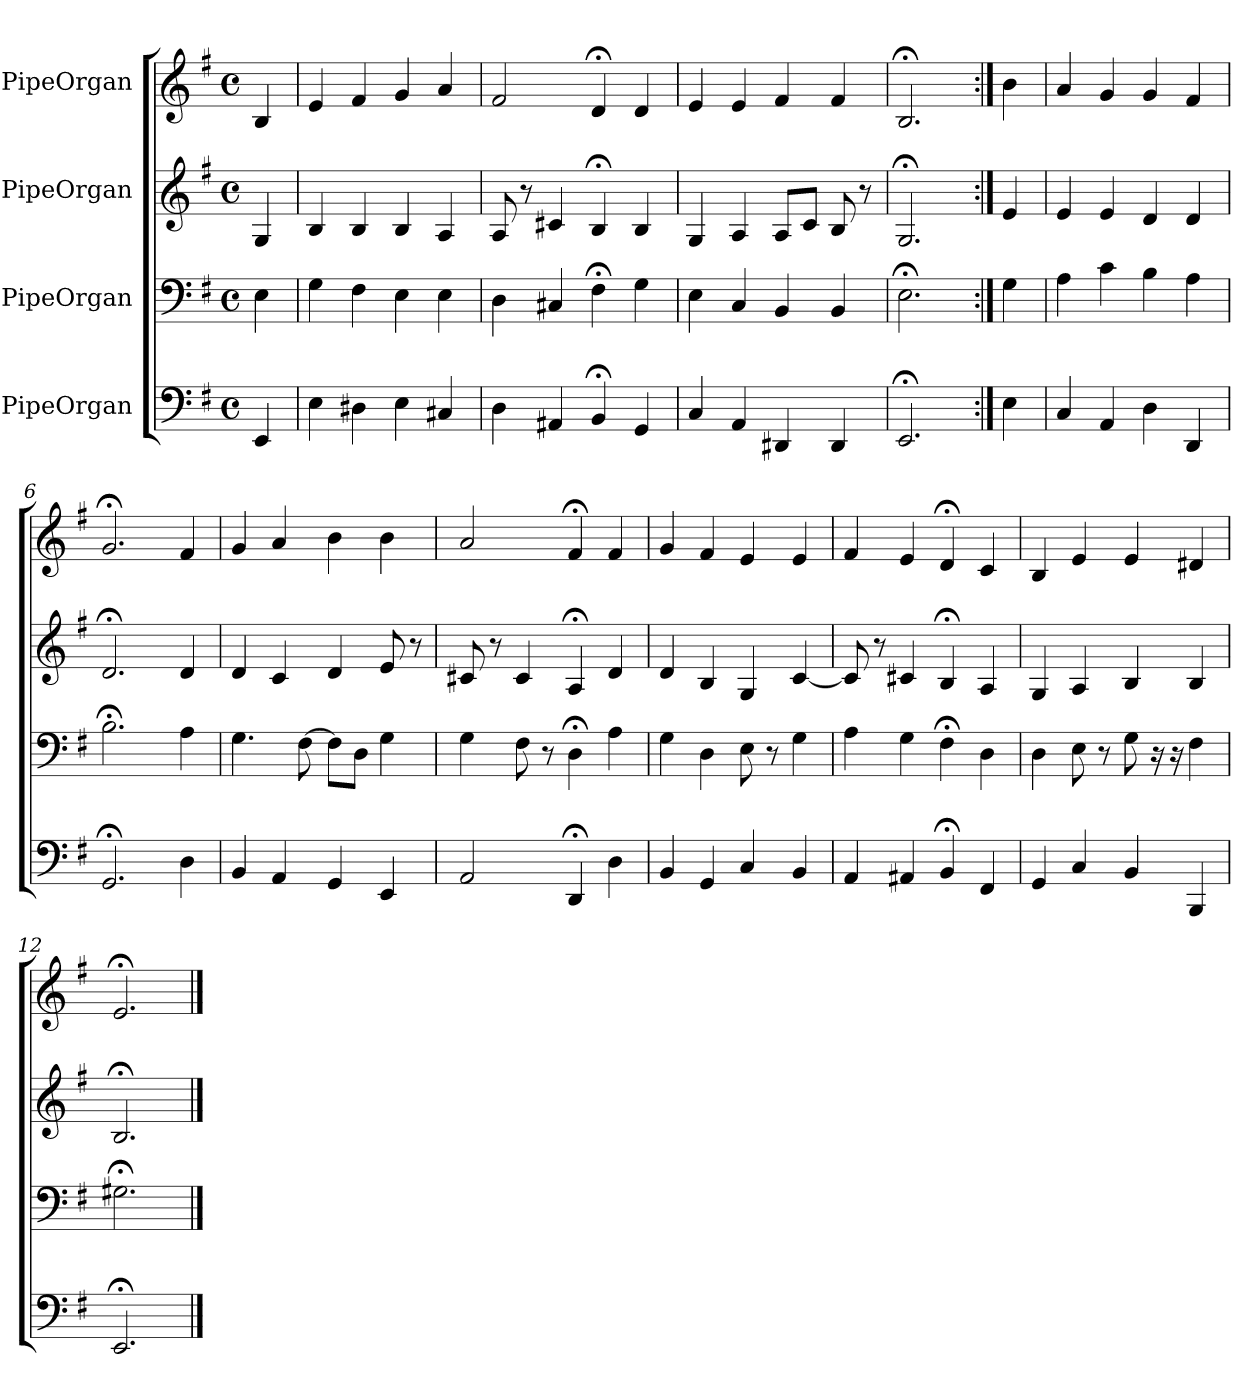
**kern	**kern	**kern	**kern
*part4	*part3	*part2	*part1
*staff4	*staff3	*staff2	*staff1
*I"PipeOrgan	*I"PipeOrgan	*I"PipeOrgan	*I"PipeOrgan
*clefF4	*clefF4	*clefG2	*clefG2
*k[f#]	*k[f#]	*k[f#]	*k[f#]
*e:	*e:	*e:	*e:
*M4/4	*M4/4	*M4/4	*M4/4
*met(c)	*met(c)	*met(c)	*met(c)
*MM60	*MM60	*MM60	*MM60
=	=	=	=
4EE	4E	4G	4B
=1	=1	=1	=1
4E	4G	4B	4e
4D#X	4F#	4B	4f#
4E	4E	4B	4g
4C#X	4E	4A	4a
=2	=2	=2	=2
4D	4D	8A	2f#
.	.	8r	.
4AA#X	4C#X	4c#X	.
4BB;<	4F#;<	4B;<	4d;<
4GG	4G	4B	4d
=3	=3	=3	=3
4C	4E	4G	4e
4AA	4C	4A	4e
4DD#X	4BB	8A/L	4f#
.	.	8c/J	.
4DD#	4BB	8B	4f#
.	.	8r	.
=4	=4	=4	=4
2.EE;<	2.E;<	2.G;<	2.B;<
=:|!	=:|!	=:|!	=:|!
4E	4G	4e	4b
=5	=5	=5	=5
4C	4A	4e	4a
4AA	4c	4e	4g
4D	4B	4d	4g
4DD	4A	4d	4f#
=6	=6	=6	=6
2.GG;<	2.B;<	2.d;<	2.g;<
4D	4A	4d	4f#
=7	=7	=7	=7
4BB	4.G	4d	4g
4AA	.	4c	4a
.	[8F#	.	.
4GG	8F#\L]	4d	4b
.	8D\J	.	.
4EE	4G	8e	4b
.	.	8r	.
=8	=8	=8	=8
2AA	4G	8c#X	2a
.	.	8r	.
.	8F#	4c#	.
.	8r	.	.
4DD;<	4D;<	4A;<	4f#;<
4D	4A	4d	4f#
=9	=9	=9	=9
4BB	4G	4d	4g
4GG	4D	4B	4f#
4C	8E	4G	4e
.	8r	.	.
4BB	4G	[4c	4e
=10	=10	=10	=10
4AA	4A	8c]	4f#
.	.	8r	.
4AA#X	4G	4c#X	4e
4BB;<	4F#;<	4B;<	4d;<
4FF#	4D	4A	4c
=11	=11	=11	=11
4GG	4D	4G	4B
4C	8E	4A	4e
.	8r	.	.
4BB	8G	4B	4e
.	16r	.	.
.	16r	.	.
4BBB	4F#	4B	4d#X
=12	=12	=12	=12
2.EE;<	2.G#X;<	2.B;<	2.e;<
==	==	==	==
*-	*-	*-	*-
